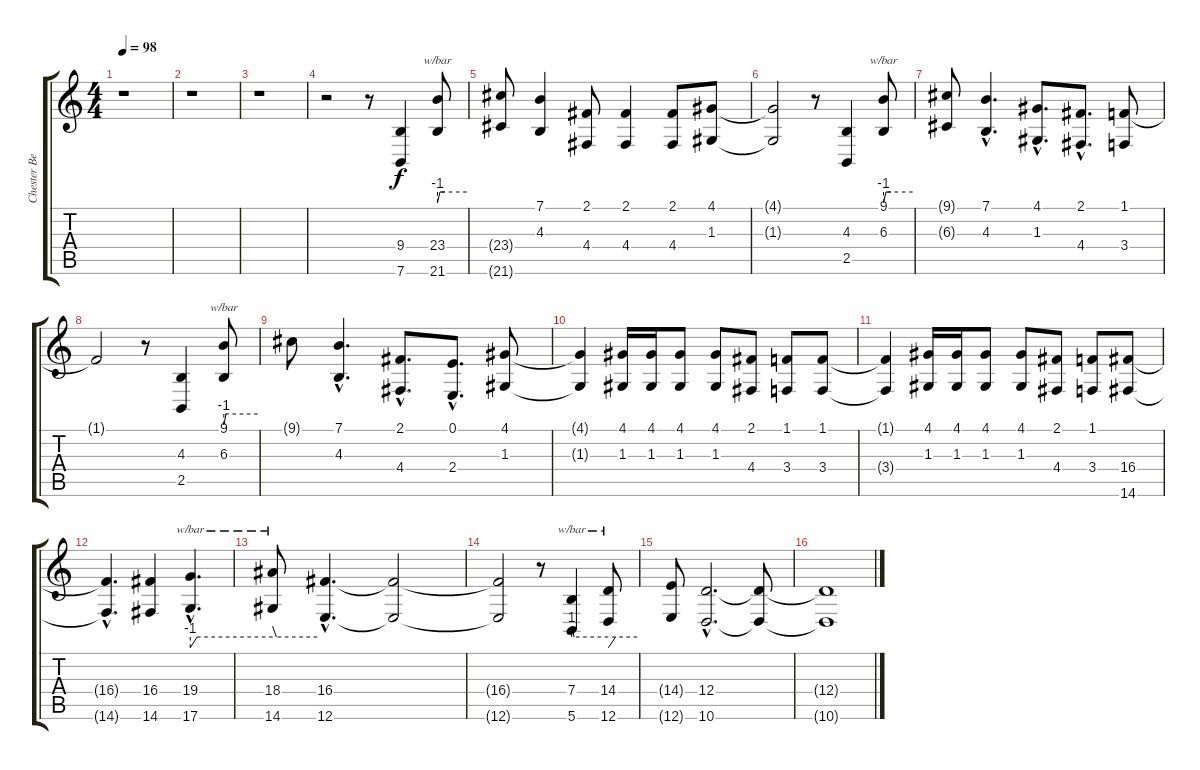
\track ("Chester Benington (Vocal)" "Chester Be") {instrument harmonica}
\staff {score tabs}
\tuning (E4 B3 G3 D3 A2 E2) {hide}
\ts (4 4)
\tempo 98
\clef g2
\ks c
r.1{dy f} |
r.1 |
r.1 |
r.2 r.8 (9.4 7.6).4 (23.4 21.6).8{tbe (custom default 0 -4 5 0 15 0 60 0)} |
(23.4{t} 21.6{t}).8 (7.1 4.3).4 (2.1 4.4).8 (2.1 4.4).4 (2.1 4.4).8 (4.1 1.3).8 |
(4.1{t} 1.3{t}).2 r.8 (4.3 2.5).4 (9.1 6.3).8{tbe (custom default 0 -4 5 0 15 0 60 0)} |
(9.1{t} 6.3{t}).8 (7.1{hac} 4.3{hac}).4{d} (4.1{hac} 1.3{hac}).8{d} (2.1{hac} 4.4{hac}).8{d} (1.1 3.4).8 |
1.1{t}.2 r.8 (4.3 2.5).4 (9.1 6.3).8{tbe (custom default 0 -4 4 0 60 0)} |
9.1{t}.8 (7.1{hac} 4.3{hac}).4{d} (2.1{hac} 4.4{hac}).8{d} (0.1{hac} 2.4{hac}).8{d} (4.1 1.3).8 |
(4.1{t} 1.3{t}).4 (4.1 1.3).16 (4.1 1.3).16 (4.1 1.3).8 (4.1 1.3).8 (2.1 4.4).8 (1.1 3.4).8 (1.1 3.4).8 |
(1.1{t} 3.4{t}).4 (4.1 1.3).16 (4.1 1.3).16 (4.1 1.3).8 (4.1 1.3).8 (2.1 4.4).8 (1.1 3.4).8 (16.4 14.6).8 |
(16.4{hac t} 14.6{hac t}).4{d} (16.4 14.6).4 (19.4{hac} 17.6{hac}).4{d tbe (custom default 0 -4 5 0 60 0)} |
(18.4 14.6).8{tbe (custom default 0 4 5 0 60 0)} (16.4{hac} 12.6{hac}).4{d} (16.4{t} 12.6{t}).2 |
(16.4{t} 12.6{t}).2 r.8 (7.4 5.6).4{tbe (custom default 0 4 4 0 60 0)} (14.4 12.6).8{tbe (custom default 0 -4 15 0 60 0)} |
(14.4{t} 12.6{t}).8 (12.4{hac} 10.6{hac}).2{d} (12.4{t} 10.6{t}).8 |
(12.4{t} 10.6{t}).1
